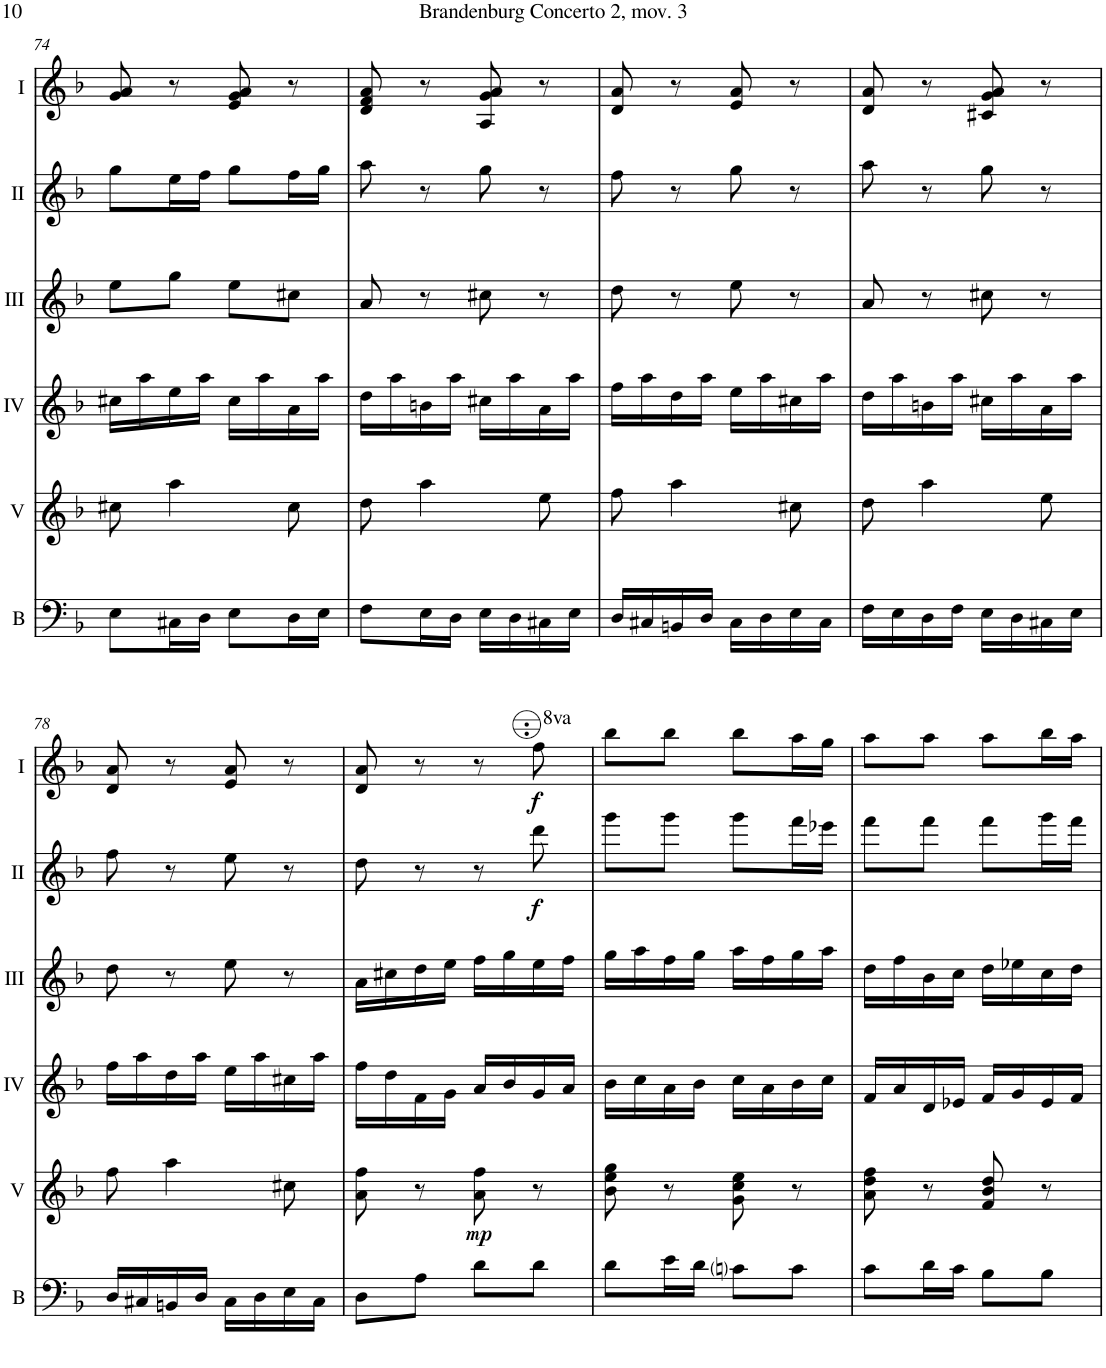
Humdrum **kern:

**kern	**kern	**dynam	**kern	**kern	**kern	**dynam	**kern	**dynam
*part6	*part5	*part5	*part4	*part3	*part2	*part2	*part1	*part1
*staff6	*staff5	*staff5	*staff4	*staff3	*staff2	*staff2	*staff1	*staff1
*I"Bass	*I"Acc. 5	*	*I"Acc. 4	*I"Acc. 3	*I"Acc. 2	*	*I"Acc. 1	*
*I'B	*	*	*	*	*	*	*	*
!!LO:PB:g=z
*clefF4	*clefG2	*	*clefG2	*clefG2	*clefG2	*	*clefG2	*
*Trd7c12	*	*	*	*	*	*	*	*
*k[b-]	*k[b-]	*	*k[b-]	*k[b-]	*k[b-]	*	*k[b-]	*
*M2/4	*M2/4	*	*M2/4	*M2/4	*M2/4	*	*M2/4	*
=74	=74	=74	=74	=74	=74	=74	=74	=74
8E\L	8cc#X\	.	16cc#X\LL	8ee\L	8gg\L	.	8g/ 8a/	.
.	.	.	16aa\	.	.	.	.	.
16C#X\L	4aa\	.	16ee\	8gg\J	16ee\L	.	8r	.
16D\JJ	.	.	16aa\JJ	.	16ff\JJ	.	.	.
8E\L	.	.	16cc#\LL	8ee\L	8gg\L	.	8e/ 8g/ 8a/	.
.	.	.	16aa\	.	.	.	.	.
16D\L	8cc#\	.	16a\	8cc#X\J	16ff\L	.	8r	.
16E\JJ	.	.	16aa\JJ	.	16gg\JJ	.	.	.
=75	=75	=75	=75	=75	=75	=75	=75	=75
8F\L	8dd\	.	16dd\LL	8a/	8aa\	.	8d/ 8f/ 8a/	.
.	.	.	16aa\	.	.	.	.	.
16E\L	4aa\	.	16bn\	8r	8r	.	8r	.
16D\JJ	.	.	16aa\JJ	.	.	.	.	.
16E\LL	.	.	16cc#X\LL	8cc#X\	8gg\	.	8A/ 8g/ 8a/	.
16D\	.	.	16aa\	.	.	.	.	.
16C#X\	8ee\	.	16a\	8r	8r	.	8r	.
16E\JJ	.	.	16aa\JJ	.	.	.	.	.
=76	=76	=76	=76	=76	=76	=76	=76	=76
16D/LL	8ff\	.	16ff\LL	8dd\	8ff\	.	8d/ 8a/	.
16C#X/	.	.	16aa\	.	.	.	.	.
16BBn/	4aa\	.	16dd\	8r	8r	.	8r	.
16D/JJ	.	.	16aa\JJ	.	.	.	.	.
16C#\LL	.	.	16ee\LL	8ee\	8gg\	.	8e/ 8a/	.
16D\	.	.	16aa\	.	.	.	.	.
16E\	8cc#X\	.	16cc#X\	8r	8r	.	8r	.
16C#\JJ	.	.	16aa\JJ	.	.	.	.	.
=77	=77	=77	=77	=77	=77	=77	=77	=77
16F\LL	8dd\	.	16dd\LL	8a/	8aa\	.	8d/ 8a/	.
16E\	.	.	16aa\	.	.	.	.	.
16D\	4aa\	.	16bn\	8r	8r	.	8r	.
16F\JJ	.	.	16aa\JJ	.	.	.	.	.
16E\LL	.	.	16cc#X\LL	8cc#X\	8gg\	.	8c#X/ 8g/ 8a/	.
16D\	.	.	16aa\	.	.	.	.	.
16C#X\	8ee\	.	16a\	8r	8r	.	8r	.
16E\JJ	.	.	16aa\JJ	.	.	.	.	.
!!LO:LB:g=z
=78	=78	=78	=78	=78	=78	=78	=78	=78
16D/LL	8ff\	.	16ff\LL	8dd\	8ff\	.	8d/ 8a/	.
16C#X/	.	.	16aa\	.	.	.	.	.
16BBn/	4aa\	.	16dd\	8r	8r	.	8r	.
16D/JJ	.	.	16aa\JJ	.	.	.	.	.
16C#\LL	.	.	16ee\LL	8ee\	8ee\	.	8e/ 8a/	.
16D\	.	.	16aa\	.	.	.	.	.
16E\	8cc#X\	.	16cc#X\	8r	8r	.	8r	.
16C#\JJ	.	.	16aa\JJ	.	.	.	.	.
=79	=79	=79	=79	=79	=79	=79	=79	=79
8D\L	8a\ 8ff\	.	16ff\LL	16a\LL	8dd\	.	8d/ 8a/	.
.	.	.	16dd\	16cc#X\	.	.	.	.
8A\J	8r	.	16f\	16dd\	8r	.	8r	.
.	.	.	16g\JJ	16ee\JJ	.	.	.	.
!	!	!LO:DY:b	!	!	!	!	!	!
8d\L	8a\ 8ff\	mp	16a/LL	16ff\LL	8r	.	8r	.
.	.	.	16b-/	16gg\	.	.	.	.
!	!	!	!	!	!	!	!LO:TX:a:t=8va	!
!	!	!	!	!	!	!LO:DY:b	!	!LO:DY:b
8d\J	8r	.	16g/	16ee\	8ddd\	f	8ff\	f
.	.	.	16a/JJ	16ff\JJ	.	.	.	.
=80	=80	=80	=80	=80	=80	=80	=80	=80
8d\L	8b-\ 8ee\ 8gg\	.	16b-\LL	16gg\LL	8ggg\L	.	8bb-\L	.
.	.	.	16cc\	16aa\	.	.	.	.
16e\L	8r	.	16a\	16ff\	8ggg\J	.	8bb-\J	.
16d\JJ	.	.	16b-\JJ	16gg\JJ	.	.	.	.
8cni\L	8g\ 8cc\ 8ee\	.	16cc\LL	16aa\LL	8ggg\L	.	8bb-\L	.
.	.	.	16a\	16ff\	.	.	.	.
8c\J	8r	.	16b-\	16gg\	16fff\L	.	16aa\L	.
.	.	.	16cc\JJ	16aa\JJ	16eee-X\JJ	.	16gg\JJ	.
=81	=81	=81	=81	=81	=81	=81	=81	=81
8c\L	8a\ 8dd\ 8ff\	.	16f/LL	16dd\LL	8fff\L	.	8aa\L	.
.	.	.	16a/	16ff\	.	.	.	.
16d\L	8r	.	16d/	16b-\	8fff\J	.	8aa\J	.
16c\JJ	.	.	16e-X/JJ	16cc\JJ	.	.	.	.
8B-\L	8f/ 8b-/ 8dd/	.	16f/LL	16dd\LL	8fff\L	.	8aa\L	.
.	.	.	16g/	16ee-X\	.	.	.	.
8B-\J	8r	.	16e-/	16cc\	16ggg\L	.	16bb-\L	.
.	.	.	16f/JJ	16dd\JJ	16fff\JJ	.	16aa\JJ	.
=	=	=	=	=	=	=	=	=
*-	*-	*-	*-	*-	*-	*-	*-	*-
